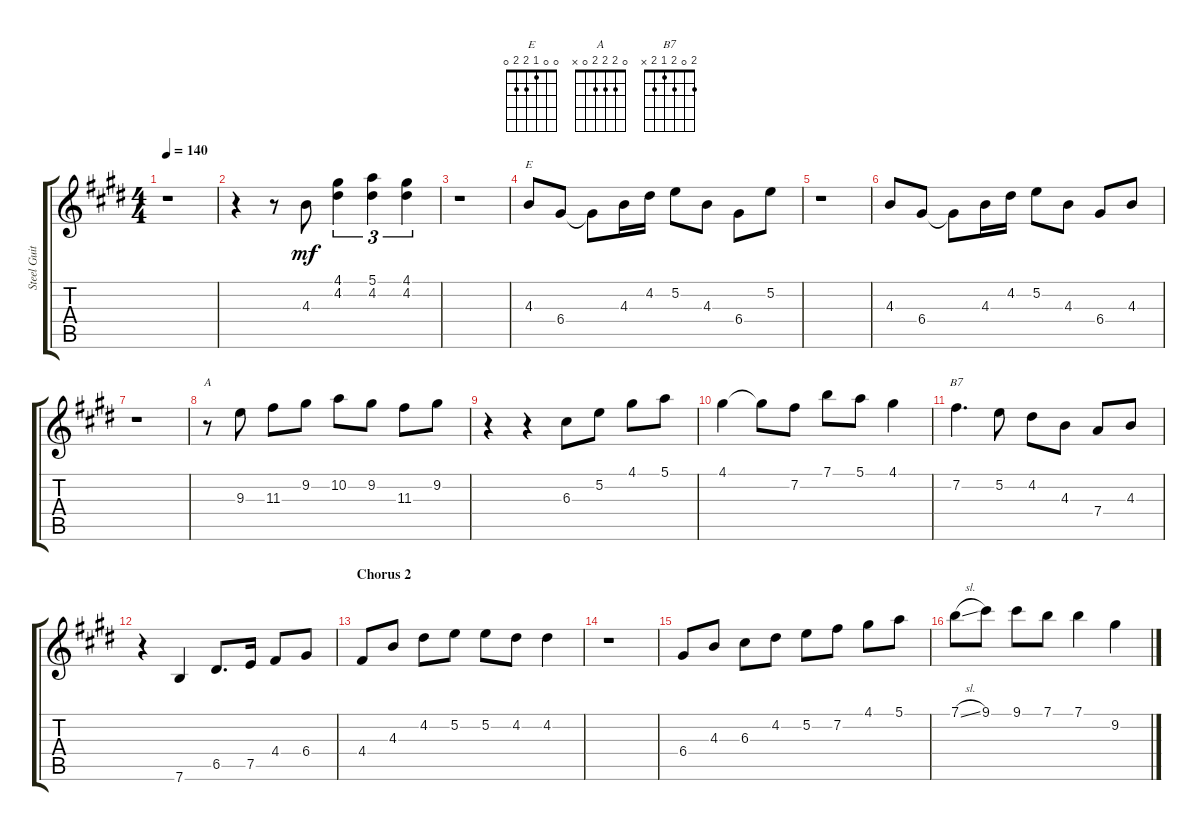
\track ("Steel Guitar" "Steel Guit") {instrument acousticguitarsteel}
\staff {score tabs}
\tuning (E4 B3 G3 D3 A2 E2) {hide}
\chord ("E" 0 0 1 2 2 0)
\chord ("A" 0 2 2 2 0 x)
\chord ("B7" 2 0 2 1 2 x)
\ts (4 4)
\tempo 140
\clef g2
\ks e
r.1{dy mf} |
r.4 r.8 4.3.8 (4.1 4.2).4{tu (3 2)} (5.1 4.2).4{tu (3 2)} (4.1 4.2).4{tu (3 2)} |
r.1 |
4.3.8{ch "E"} 6.4.8 6.4{t}.8 4.3.16 4.2.16 5.2.8 4.3.8 6.4.8 5.2.8 |
r.1 |
4.3.8 6.4.8 6.4{t}.8 4.3.16 4.2.16 5.2.8 4.3.8 6.4.8 4.3.8 |
r.1 |
r.8{ch "A"} 9.3.8 11.3.8 9.2.8 10.2.8 9.2.8 11.3.8 9.2.8 |
r.4 r.4 6.3.8 5.2.8 4.1.8 5.1.8 |
4.1.4 4.1{t}.8 7.2.8 7.1.8 5.1.8 4.1.4 |
7.2.4{d ch "B7"} 5.2.8 4.2.8 4.3.8 7.4.8 4.3.8 |
r.4 7.6.4 6.5.8{d} 7.5.16 4.4.8 6.4.8 |
\section ("" "Chorus 2")
4.4.8 4.3.8 4.2.8 5.2.8 5.2.8 4.2.8 4.2.4 |
r.1 |
6.4.8 4.3.8 6.3.8 4.2.8 5.2.8 7.2.8 4.1.8 5.1.8 |
7.1{sl}.8 9.1.8 9.1.8 7.1.8 7.1.4 9.2.4
